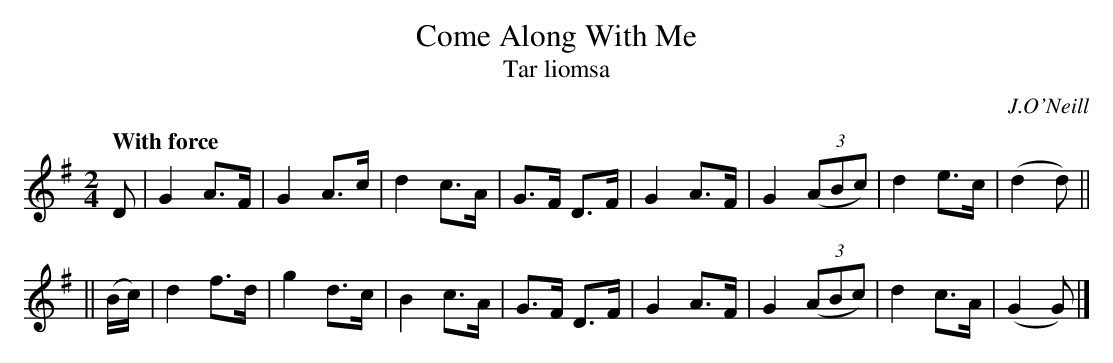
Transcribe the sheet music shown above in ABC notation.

X:1
T: Come Along With Me
T: Tar liomsa
O: J.O'Neill
Q: "With force"
M: 2/4
L: 1/8
K: G
D \
| G2 A>F | G2 A>c | d2 c>A | G>F D>F \
| G2 A>F | G2 ((3ABc) | d2 e>c | (d2 d) ||
|| (B/c/) \
| d2 f>d | g2 d>c | B2 c>A | G>F D>F \
| G2 A>F | G2 ((3ABc) | d2 c>A | (G2 G) |]
